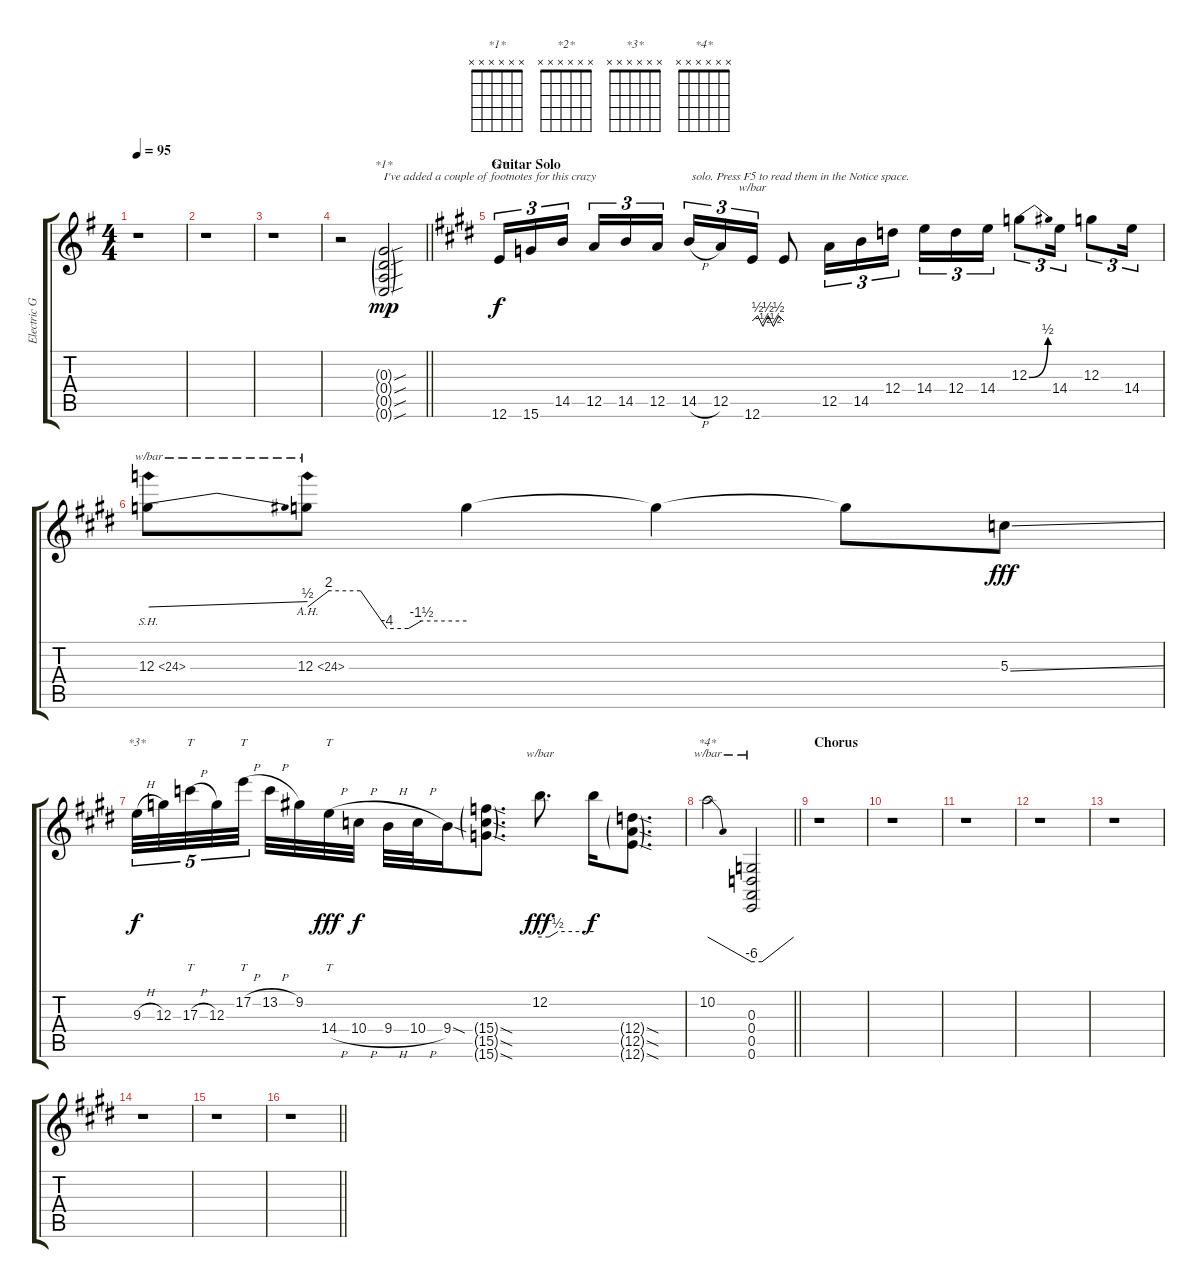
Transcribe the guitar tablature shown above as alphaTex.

\track ("Electric Guitar" "Electric G") {instrument overdrivenguitar}
\staff {score tabs}
\tuning (E4 B3 G3 D3 A2 E2) {hide}
\chord ("*1*" x x x x x x)
\chord ("*2*" x x x x x x)
\chord ("*3*" x x x x x x)
\chord ("*4*" x x x x x x)
\ts (4 4)
\tempo 95
\clef g2
\ks eminor
r.1{dy f} |
r.1 |
r.1 |
\barLineRight lightlight
r.2{volume 16 balance 8 instrument distortionguitar} (0.3{sou g} 0.4{sou g} 0.5{sou g} 0.6{sou g}).2{ch "*1*" txt "I've added a couple of footnotes for this crazy" dy mp} |
\section ("" "Guitar Solo")
\ks e
12.6.16{tu (3 2) ch "*2*" dy f} 15.6.16{tu (3 2)} 14.5.16{tu (3 2) beam splitsecondary} 12.5.16{tu (3 2)} 14.5.16{tu (3 2)} 12.5.16{tu (3 2)} 14.5{h}.16{tu (3 2) txt " solo. Press F5 to read them in the Notice space."} 12.5.16{tu (3 2)} 12.6.16{tu (3 2) tbe (custom default 0 0 10 2 20 -2 30 2 40 -2 50 2 60 0)} 12.6{t}.8 12.5.16{tu (3 2)} 14.5.16{tu (3 2)} 12.4.16{tu (3 2) beam splitsecondary} 14.4.16{tu (3 2)} 12.4.16{tu (3 2)} 14.4.16{tu (3 2)} 12.3{be (bend 0 0 60 2)}.8{tu (3 2)} 14.4.16{tu (3 2)} 12.3.8{tu (3 2)} 14.4.16{tu (3 2)} |
12.3{sh 12}.8{tbe (dive default 0 0 60 2)} 12.3{ah 12}.8{tbe (custom default 0 0 8 8 20 8 30 -16 38 -16 43 -6 60 -6)} 12.3{t}.4 12.3{t}.4 12.3{t}.8 5.3{ss}.8{dy fff} |
9.3{h}.32{tu (5 4) ch "*3*" dy f} 12.3.32{tu (5 4)} 17.3{h}.32{tt tu (5 4)} 12.3.32{tu (5 4)} 17.2{h}.32{tt tu (5 4) beam splitsecondary} 13.2{h}.32 9.2.32 14.4{h}.32{tt dy fff} 10.4{h}.32{dy f} 9.4{h}.32 10.4{h}.32 9.4{sod}.16 (15.4{sod g} 15.5{sod g} 15.6{sod g}).8{d} 12.2.8{d tbe (custom default 0 0 10 0 20 2 60 2) dy fff} 12.2{t}.16{dy f} (12.4{sod g} 12.5{sod g} 12.6{sod g}).8{d} |
\barLineRight lightlight
10.2.2{tbe (dive default 0 0 60 -24) ch "*4*"} (0.3 0.4 0.5 0.6).2{tbe (custom default 0 -24 15 -24 60 0)} |
\section ("" "Chorus")
r.1 |
r.1 |
r.1 |
r.1 |
r.1 |
r.1 |
r.1 |
\barLineRight lightlight
r.1
